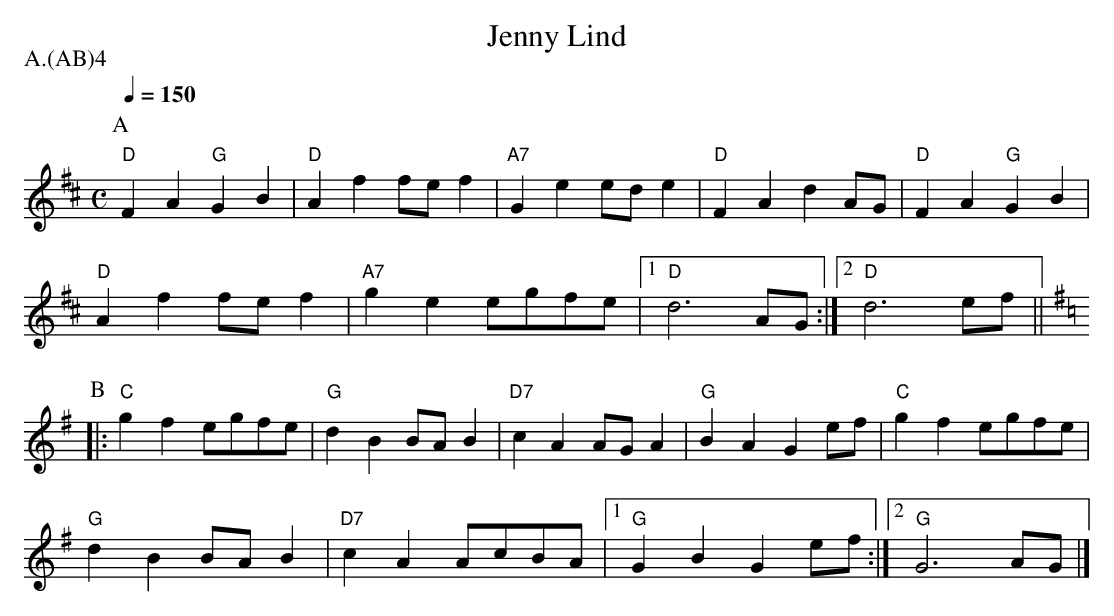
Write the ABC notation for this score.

X:1
T: Jenny Lind
P: A.(AB)4
M: C
K: D
L: 1/4
Q: 150
P: A
"D" F A "G" G B | "D" A f f/e/ f | "A7" G e e/d/ e |\
"D" F A d A/G/ | "D" F A "G" G B |
"D" A f f/e/ f | "A7" g e e/g/f/e/ | [1 "D" d3 A/G/ :| [2 "D" d3 e/f/ ||
K: G
P: B
|: "C" g f e/g/f/e/ | "G" d B B/A/ B | "D7" c A A/G/ A |\
"G" B A G e/f/ | "C" g f e/g/f/e/ |
"G" d B B/A/ B | "D7" c A A/c/B/A/ | [1 "G" G B G e/f/ :| [2 "G" G3 A/G/ |]
